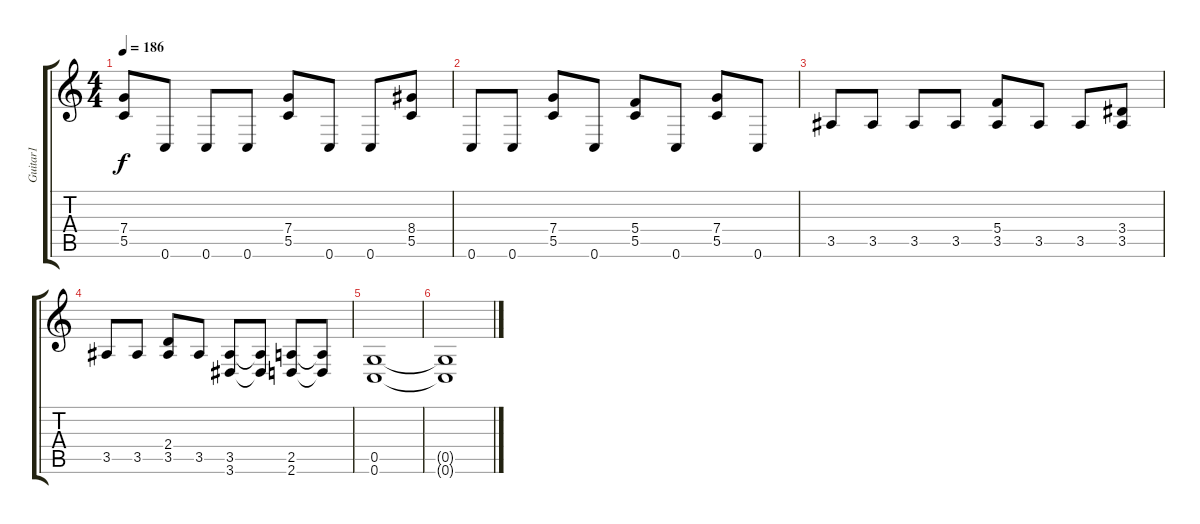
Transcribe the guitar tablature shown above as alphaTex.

\track ("Guitar1" "Guitar1") {instrument distortionguitar}
\staff {score tabs}
\tuning (D4 A3 F3 C3 G2 C2) {hide}
\ts (4 4)
\tempo 186
\clef g2
\ks c
(7.4 5.5).8{dy f} 0.6.8 0.6.8 0.6.8 (7.4 5.5).8 0.6.8 0.6.8 (8.4 5.5).8 |
0.6.8 0.6.8 (7.4 5.5).8 0.6.8 (5.4 5.5).8 0.6.8 (7.4 5.5).8 0.6.8 |
3.5.8 3.5.8 3.5.8 3.5.8 (5.4 3.5).8 3.5.8 3.5.8 (3.4 3.5).8 |
3.5.8 3.5.8 (2.4 3.5).8 3.5.8 (3.5 3.6).8 (3.5{t} 3.6{t}).8 (2.5 2.6).8 (2.5{t} 2.6{t}).8 |
(0.5 0.6).1 |
(0.5{t} 0.6{t}).1
